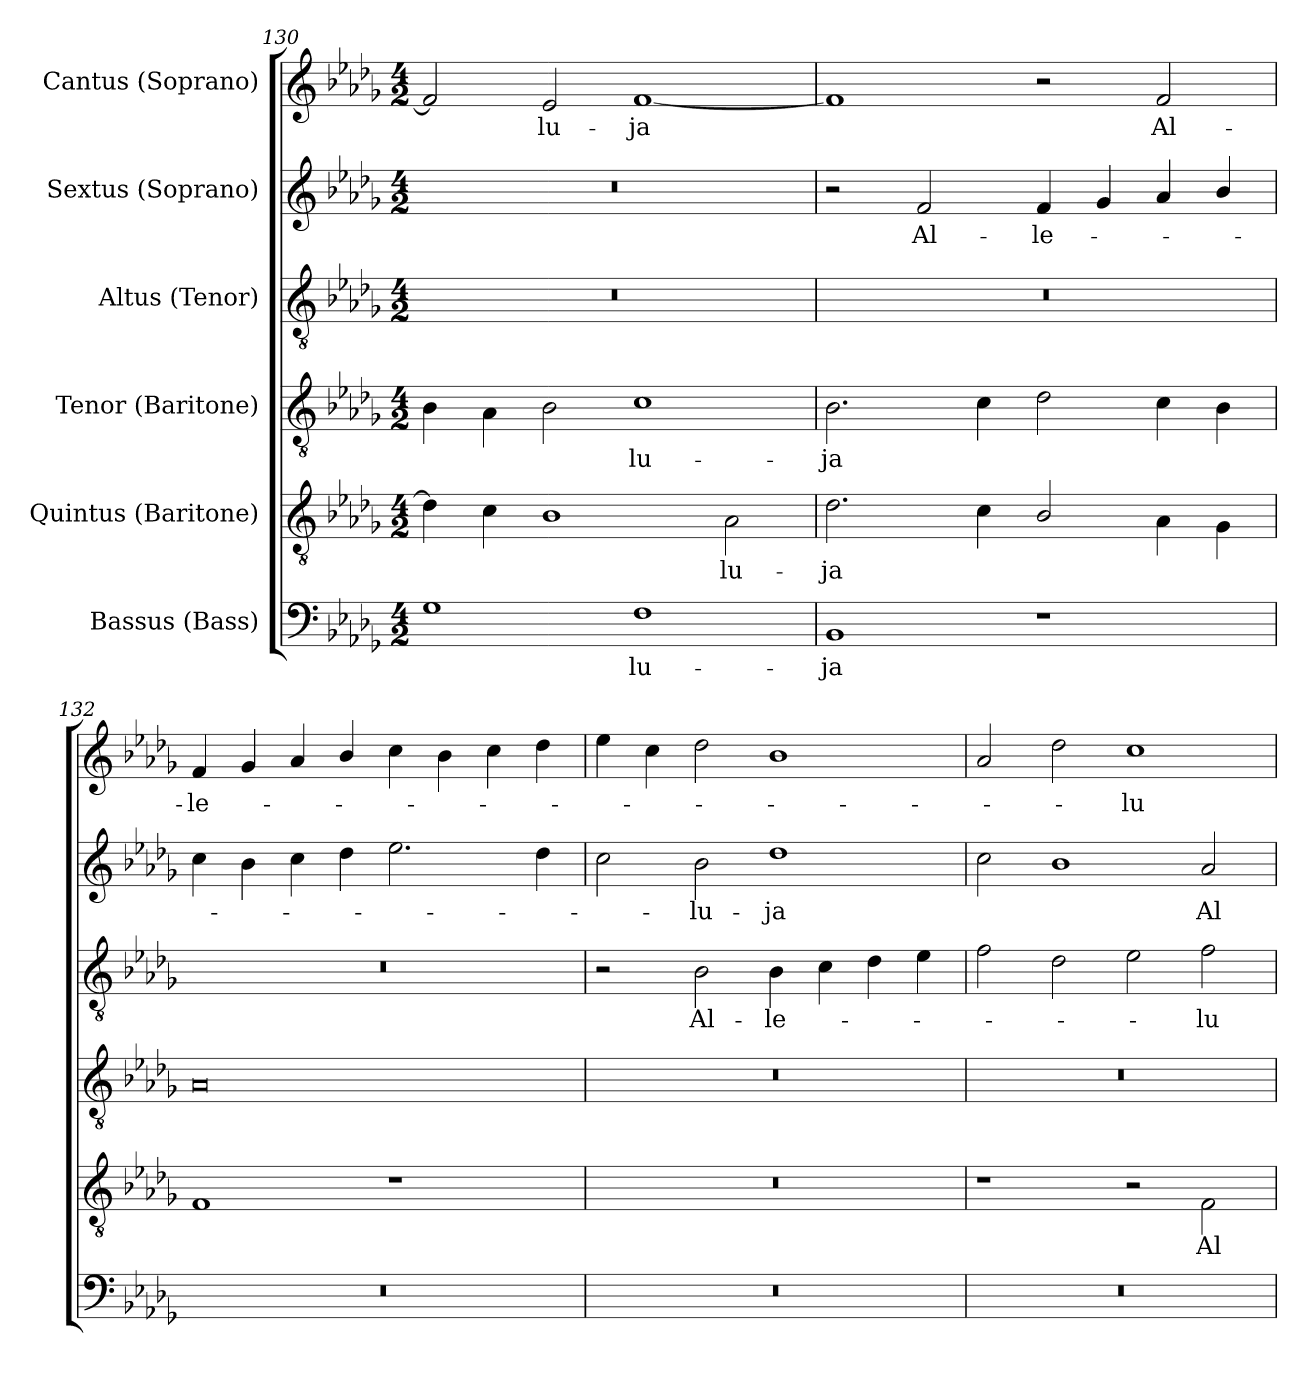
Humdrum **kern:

**kern	**text	**kern	**text	**kern	**text	**kern	**text	**kern	**text	**kern	**text
*part6	*part6	*part5	*part5	*part4	*part4	*part3	*part3	*part2	*part2	*part1	*part1
*staff6	*staff6	*staff5	*staff5	*staff4	*staff4	*staff3	*staff3	*staff2	*staff2	*staff1	*staff1
*I"Bassus (Bass)	*	*I"Quintus (Baritone)	*	*I"Tenor (Baritone)	*	*I"Altus (Tenor)	*	*I"Sextus (Soprano)	*	*I"Cantus (Soprano)	*
*clefF4	*	*clefGv2	*	*clefGv2	*	*clefGv2	*	*clefG2	*	*clefG2	*
*	*	*ITrd7c12	*	*ITrd7c12	*	*ITrd7c12	*	*	*	*	*
*k[b-e-a-d-g-]	*	*k[b-e-a-d-g-]	*	*k[b-e-a-d-g-]	*	*k[b-e-a-d-g-]	*	*k[b-e-a-d-g-]	*	*k[b-e-a-d-g-]	*
*D-:	*	*D-:	*	*D-:	*	*D-:	*	*D-:	*	*D-:	*
*M4/2	*	*M4/2	*	*M4/2	*	*M4/2	*	*M4/2	*	*M4/2	*
=130	=130	=130	=130	=130	=130	=130	=130	=130	=130	=130	=130
!	!	!	!	!	!	!LO:N:vis=1	!	!LO:N:vis=1	!	!	!
1G-i	.	4D-i\]	.	4BB-i\	.	0r	.	0r	.	2fi/]	.
.	.	4Ci\	.	4AA-i\	.	.	.	.	.	.	.
!	!	!	!	!	!	!	!	!	!	!	!LO:LY:b:color=#000000
.	.	1BB-i	.	2BB-i\	.	.	.	.	.	2e-i/	-lu-
!	!LO:LY:b:color=#000000	!	!	!	!	!	!	!	!	!	!
!	!	!	!	!	!LO:LY:b:color=#000000	!	!	!	!	!	!
!	!	!	!	!	!	!	!	!	!	!	!LO:LY:b:color=#000000
1Fi	-lu-	.	.	1Ci	-lu-	.	.	.	.	[1fi	-ja
!	!	!	!LO:LY:b:color=#000000	!	!	!	!	!	!	!	!
.	.	2AA-i\	-lu-	.	.	.	.	.	.	.	.
!!LO:LB:g=z
=131	=131	=131	=131	=131	=131	=131	=131	=131	=131	=131	=131
!	!LO:LY:b:color=#000000	!	!	!	!	!	!	!	!	!	!
!	!	!	!LO:LY:b:color=#000000	!	!	!	!	!	!	!	!
!	!	!	!	!	!LO:LY:b:color=#000000	!LO:N:vis=1	!	!	!	!	!
1BB-i	-ja	2.D-i\	-ja	2.BB-i\	-ja	0r	.	2r	.	1fi]	.
!	!	!	!	!	!	!	!	!	!LO:LY:b:color=#000000	!	!
.	.	.	.	.	.	.	.	2fi/	Al-	.	.
.	.	4Ci\	.	4Ci\	.	.	.	.	.	.	.
!	!	!	!	!	!	!	!	!	!LO:LY:b:color=#000000	!	!
1r	.	2BB-i/	.	2D-i\	.	.	.	4fi/	-le-	2r	.
.	.	.	.	.	.	.	.	4g-i/	.	.	.
!	!	!	!	!	!	!	!	!	!	!	!LO:LY:b:color=#000000
.	.	4AA-i\	.	4Ci\	.	.	.	4a-i/	.	2fi/	Al-
.	.	4GG-i\	.	4BB-i\	.	.	.	4b-i/	.	.	.
=132	=132	=132	=132	=132	=132	=132	=132	=132	=132	=132	=132
!LO:N:vis=1	!	!	!	!	!	!LO:N:vis=1	!	!	!	!	!
!	!	!	!	!	!	!	!	!	!	!	!LO:LY:b:color=#000000
0r	.	1FFi	.	0AA-i	.	0r	.	4cci\	.	4fi/	-le-
.	.	.	.	.	.	.	.	4b-i\	.	4g-i/	.
.	.	.	.	.	.	.	.	4cci\	.	4a-i/	.
.	.	.	.	.	.	.	.	4dd-i\	.	4b-i/	.
.	.	1r	.	.	.	.	.	2.ee-i\	.	4cci\	.
.	.	.	.	.	.	.	.	.	.	4b-i\	.
.	.	.	.	.	.	.	.	.	.	4cci\	.
.	.	.	.	.	.	.	.	4dd-i\	.	4dd-i\	.
=133	=133	=133	=133	=133	=133	=133	=133	=133	=133	=133	=133
!LO:N:vis=1	!	!LO:N:vis=1	!	!LO:N:vis=1	!	!	!	!	!	!	!
0r	.	0r	.	0r	.	2r	.	2cci\	.	4ee-i\	.
.	.	.	.	.	.	.	.	.	.	4cci\	.
!	!	!	!	!	!	!	!LO:LY:b:color=#000000	!	!	!	!
!	!	!	!	!	!	!	!	!	!LO:LY:b:color=#000000	!	!
.	.	.	.	.	.	2BB-i\	Al-	2b-i\	-lu-	2dd-i\	.
!	!	!	!	!	!	!	!LO:LY:b:color=#000000	!	!	!	!
!	!	!	!	!	!	!	!	!	!LO:LY:b:color=#000000	!	!
.	.	.	.	.	.	4BB-i\	-le-	1dd-i	-ja	1b-i	.
.	.	.	.	.	.	4Ci\	.	.	.	.	.
.	.	.	.	.	.	4D-i\	.	.	.	.	.
.	.	.	.	.	.	4E-i\	.	.	.	.	.
=134	=134	=134	=134	=134	=134	=134	=134	=134	=134	=134	=134
!LO:N:vis=1	!	!	!	!LO:N:vis=1	!	!	!	!	!	!	!
0r	.	1r	.	0r	.	2Fi\	.	2cci\	.	2a-i/	.
.	.	.	.	.	.	2D-i\	.	1b-i	.	2dd-i\	.
!	!	!	!	!	!	!	!	!	!	!	!LO:LY:b:color=#000000
.	.	2r	.	.	.	2E-i\	.	.	.	1cci	-lu-
!	!	!	!LO:LY:b:color=#000000	!	!	!	!	!	!	!	!
!	!	!	!	!	!	!	!LO:LY:b:color=#000000	!	!	!	!
!	!	!	!	!	!	!	!	!	!LO:LY:b:color=#000000	!	!
.	.	2FFi\	Al-	.	.	2Fi\	-lu-	2a-i/	Al-	.	.
=	=	=	=	=	=	=	=	=	=	=	=
*-	*-	*-	*-	*-	*-	*-	*-	*-	*-	*-	*-
